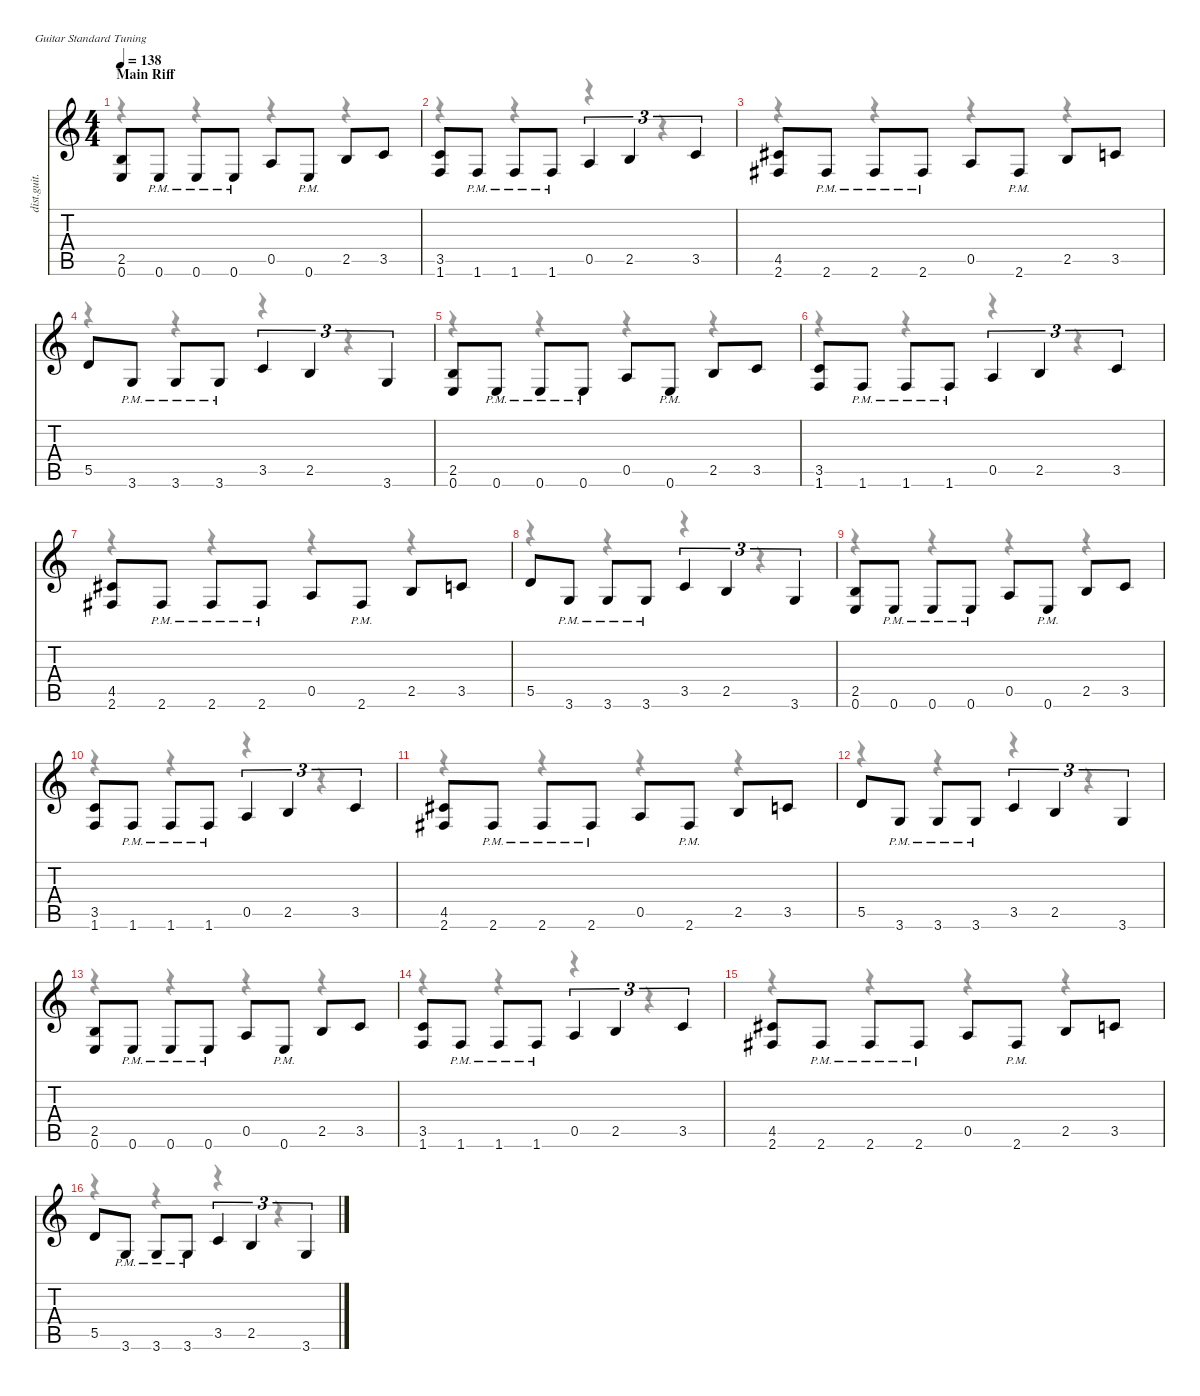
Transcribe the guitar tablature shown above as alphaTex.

\defaultSystemsLayout 4
\hideDynamics
\bracketExtendMode nobrackets
\track ("James Hetfield ( Rhythm )" "dist.guit.") {instrument distortionguitar}
\staff {score tabs}
\tuning (E4 B3 G3 D3 A2 E2)
\voice
\ts (4 4)
\section ("" "Main Riff")
\tempo 138
\clef g2
\ks c
(2.5 0.6).8{dy f} 0.6{pm}.8 0.6{pm}.8 0.6{pm}.8 0.5.8 0.6{pm}.8 2.5.8 3.5.8 |
(3.5 1.6).8 1.6{pm}.8 1.6{pm}.8 1.6{pm}.8 0.5.4{tu (3 2)} 2.5.4{tu (3 2)} 3.5.4{tu (3 2)} |
(4.5{acc #} 2.6{acc #}).8 2.6{pm acc #}.8 2.6{pm acc #}.8 2.6{pm acc #}.8 0.5.8 2.6{pm acc #}.8 2.5.8 3.5.8 |
5.5.8 3.6{pm}.8 3.6{pm}.8 3.6{pm}.8 3.5.4{tu (3 2)} 2.5.4{tu (3 2)} 3.6.4{tu (3 2)} |
(2.5 0.6).8 0.6{pm}.8 0.6{pm}.8 0.6{pm}.8 0.5.8 0.6{pm}.8 2.5.8 3.5.8 |
(3.5 1.6).8 1.6{pm}.8 1.6{pm}.8 1.6{pm}.8 0.5.4{tu (3 2)} 2.5.4{tu (3 2)} 3.5.4{tu (3 2)} |
(4.5{acc #} 2.6{acc #}).8 2.6{pm acc #}.8 2.6{pm acc #}.8 2.6{pm acc #}.8 0.5.8 2.6{pm acc #}.8 2.5.8 3.5.8 |
5.5.8 3.6{pm}.8 3.6{pm}.8 3.6{pm}.8 3.5.4{tu (3 2)} 2.5.4{tu (3 2)} 3.6.4{tu (3 2)} |
(2.5 0.6).8 0.6{pm}.8 0.6{pm}.8 0.6{pm}.8 0.5.8 0.6{pm}.8 2.5.8 3.5.8 |
(3.5 1.6).8 1.6{pm}.8 1.6{pm}.8 1.6{pm}.8 0.5.4{tu (3 2)} 2.5.4{tu (3 2)} 3.5.4{tu (3 2)} |
(4.5{acc #} 2.6{acc #}).8 2.6{pm acc #}.8 2.6{pm acc #}.8 2.6{pm acc #}.8 0.5.8 2.6{pm acc #}.8 2.5.8 3.5.8 |
5.5.8 3.6{pm}.8 3.6{pm}.8 3.6{pm}.8 3.5.4{tu (3 2)} 2.5.4{tu (3 2)} 3.6.4{tu (3 2)} |
(2.5 0.6).8 0.6{pm}.8 0.6{pm}.8 0.6{pm}.8 0.5.8 0.6{pm}.8 2.5.8 3.5.8 |
(3.5 1.6).8 1.6{pm}.8 1.6{pm}.8 1.6{pm}.8 0.5.4{tu (3 2)} 2.5.4{tu (3 2)} 3.5.4{tu (3 2)} |
(4.5{acc #} 2.6{acc #}).8 2.6{pm acc #}.8 2.6{pm acc #}.8 2.6{pm acc #}.8 0.5.8 2.6{pm acc #}.8 2.5.8 3.5.8 |
5.5.8 3.6{pm}.8 3.6{pm}.8 3.6{pm}.8 3.5.4{tu (3 2)} 2.5.4{tu (3 2)} 3.6.4{tu (3 2)}
\voice
\clef g2
\ottava regular
\simile none
\ks c
r.4{dy mf} r.4 r.4 r.4 |
r.4 r.4 r.4 r.4 |
r.4 r.4 r.4 r.4 |
r.4 r.4 r.4 r.4 |
r.4 r.4 r.4 r.4 |
r.4 r.4 r.4 r.4 |
r.4 r.4 r.4 r.4 |
r.4 r.4 r.4 r.4 |
r.4 r.4 r.4 r.4 |
r.4 r.4 r.4 r.4 |
r.4 r.4 r.4 r.4 |
r.4 r.4 r.4 r.4 |
r.4 r.4 r.4 r.4 |
r.4 r.4 r.4 r.4 |
r.4 r.4 r.4 r.4 |
r.4 r.4 r.4 r.4
